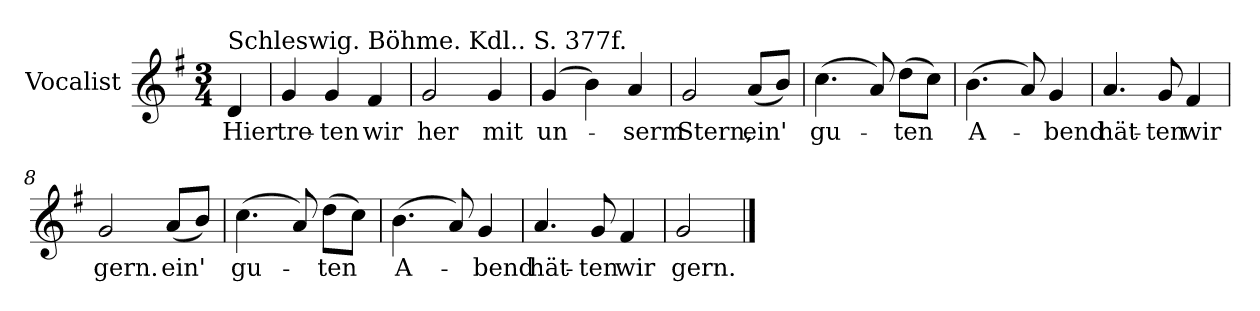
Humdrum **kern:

**kern	**text
*part1	*part1
*staff1	*staff1
*I"Vocalist	*
*k[f#]	*
*G:	*
*M3/4	*
=	=
!LO:TX:a:t=Schleswig. Böhme. Kdl.. S. 377f.	!
4d	Hier
=1	=1
4g	tre-
4g	-ten
4f#	wir
=2	=2
2g	her
4g	mit
=3	=3
(4g	un-
4b)	.
4a	-serm
=4	=4
2g	Stern,
(8aL	ein'
8bJ)	.
=5	=5
(4.cc	gu-
8a)	.
(8ddL	-ten
8ccJ)	.
=6	=6
(4.b	A-
8a)	.
4g	-bend
=7	=7
4.a	hät-
8g	-ten
4f#	wir
=8	=8
2g	gern.
(8aL	ein'
8bJ)	.
=9	=9
(4.cc	gu-
8a)	.
(8ddL	-ten
8ccJ)	.
=10	=10
(4.b	A-
8a)	.
4g	-bend
=11	=11
4.a	hät-
8g	-ten
4f#	wir
=12	=12
2g	gern.
==	==
*-	*-
